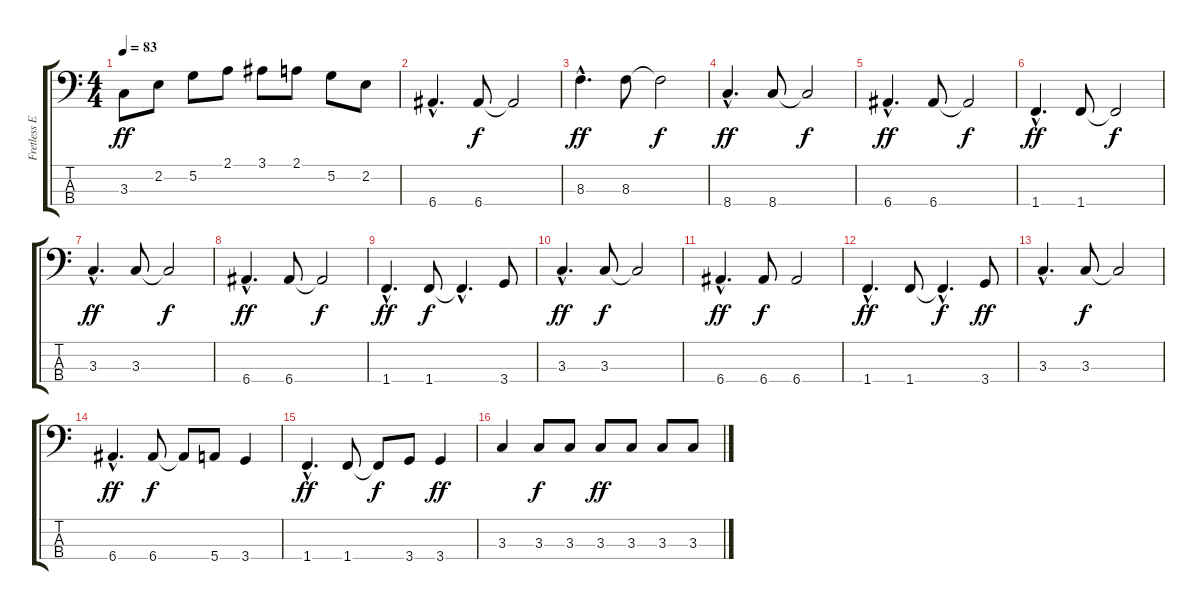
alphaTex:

\track ("Fretless E.Bass" "Fretless E") {instrument fretlessbass}
\staff {score tabs}
\tuning (G2 D2 A1 E1) {hide}
\ts (4 4)
\tempo 83
\clef f4
\ks c
3.3.8{dy ff} 2.2.8 5.2.8 2.1.8 3.1.8 2.1.8 5.2.8 2.2.8 |
6.4{hac}.4{d} 6.4.8{dy f} 6.4{t}.2 |
8.3{hac}.4{d dy ff} 8.3.8 8.3{t}.2{dy f} |
8.4{hac}.4{d dy ff} 8.4.8 8.4{t}.2{dy f} |
6.4{hac}.4{d dy ff} 6.4.8 6.4{t}.2{dy f} |
1.4{hac}.4{d dy ff} 1.4.8 1.4{t}.2{dy f} |
3.3{hac}.4{d dy ff} 3.3.8 3.3{t}.2{dy f} |
6.4{hac}.4{d dy ff} 6.4.8 6.4{t}.2{dy f} |
1.4{hac}.4{d dy ff} 1.4.8{dy f} 1.4{hac t}.4{d} 3.4.8 |
3.3{hac}.4{d dy ff} 3.3.8{dy f} 3.3{t}.2 |
6.4{hac}.4{d dy ff} 6.4.8{dy f} 6.4.2 |
1.4{hac}.4{d dy ff} 1.4.8 1.4{hac t}.4{d dy f} 3.4.8{dy ff} |
3.3{hac}.4{d} 3.3.8{dy f} 3.3{t}.2 |
6.4{hac}.4{d dy ff} 6.4.8{dy f} 6.4{t}.8 5.4.8 3.4.4 |
1.4{hac}.4{d dy ff} 1.4.8 1.4{t}.8{dy f} 3.4.8 3.4.4{dy ff} |
3.3.4 3.3.8{dy f} 3.3.8 3.3.8{dy ff} 3.3.8 3.3.8 3.3.8
